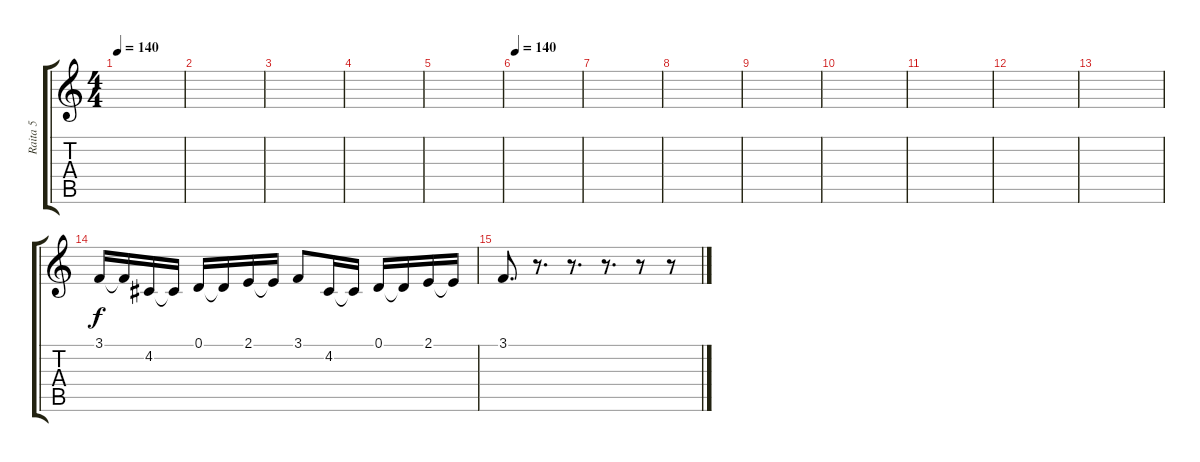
\track ("Raita 5" "Raita 5") {instrument frenchhorn}
\staff {score tabs}
\tuning (D4 A3 F3 C3 G2 D2) {hide}
\ts (4 4)
\tempo 140
\clef g2
\ks c
|
|
|
|
|
\tempo 140
|
|
|
|
|
|
|
|
3.1.16 3.1{t}.16 4.2.16 4.2{t}.16 0.1.16 0.1{t}.16 2.1.16 2.1{t}.16 3.1.8 4.2.16 4.2{t}.16 0.1.16 0.1{t}.16 2.1.16 2.1{t}.16 |
3.1.8{d} r.8{d} r.8{d} r.8{d} r.8 r.8
